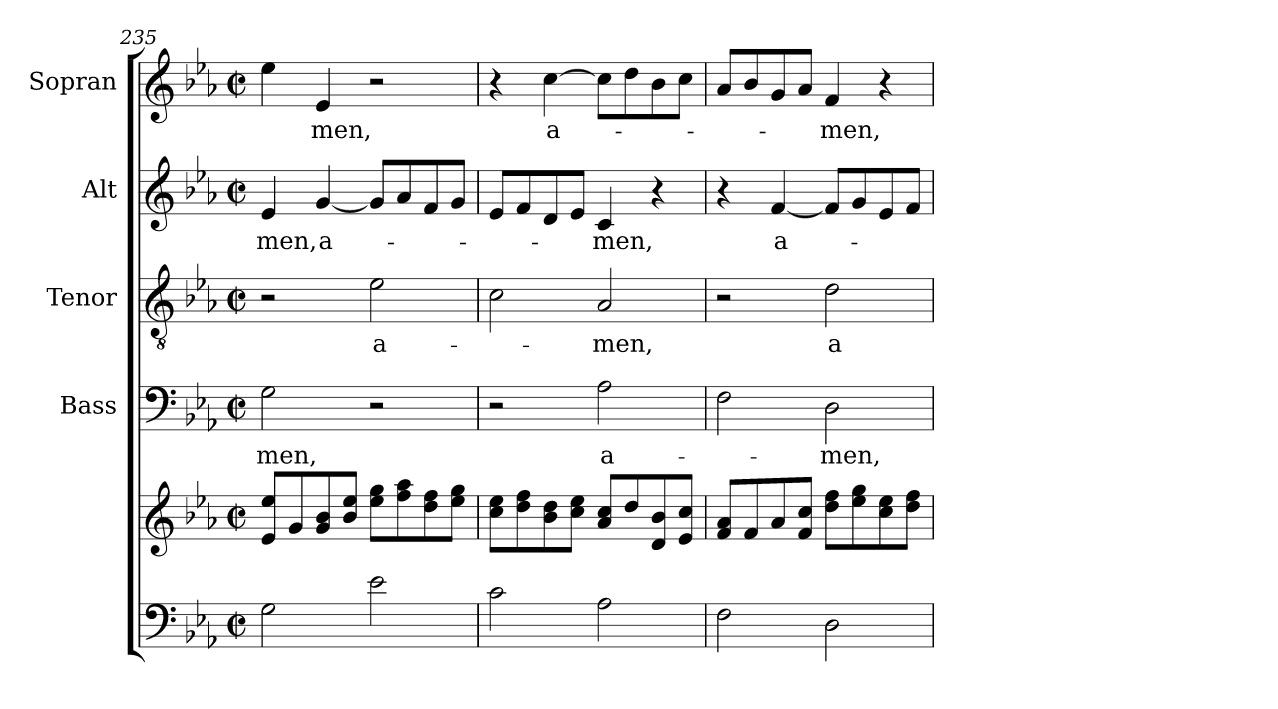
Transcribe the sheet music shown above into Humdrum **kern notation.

**kern	**kern	**kern	**text	**kern	**text	**kern	**text	**kern	**text
*part5	*part5	*part4	*part4	*part3	*part3	*part2	*part2	*part1	*part1
*staff6	*staff5	*staff4	*staff4	*staff3	*staff3	*staff2	*staff2	*staff1	*staff1
*	*	*I"Bass	*	*I"Tenor	*	*I"Alt	*	*I"Sopran	*
*	*	*I'B.	*	*I'T.	*	*I'A.	*	*I'S.	*
!!LO:PB:g=z
*clefF4	*clefG2	*clefF4	*	*clefGv2	*	*clefG2	*	*clefG2	*
*k[b-e-a-]	*k[b-e-a-]	*k[b-e-a-]	*	*k[b-e-a-]	*	*k[b-e-a-]	*	*k[b-e-a-]	*
*E-:	*E-:	*E-:	*	*E-:	*	*E-:	*	*E-:	*
*M2/2	*M2/2	*M2/2	*	*M2/2	*	*M2/2	*	*M2/2	*
*met(c|)	*met(c|)	*met(c|)	*	*met(c|)	*	*met(c|)	*	*met(c|)	*
=235	=235	=235	=235	=235	=235	=235	=235	=235	=235
!	!	!	!LO:LY:b	!	!	!	!LO:LY:b	!	!
2G\	8e-/ 8ee-/L	2G\	-men,	2r	.	4e-/	-men,	4ee-\	.
.	8g/	.	.	.	.	.	.	.	.
!	!	!	!	!	!	!	!LO:LY:b	!	!LO:LY:b
.	8g/ 8b-/	.	.	.	.	[4g/	a-	4e-/	-men,
.	8b-/ 8ee-/J	.	.	.	.	.	.	.	.
!	!	!	!	!	!LO:LY:b	!	!	!	!
2e-\	8ee-\ 8gg\L	2r	.	2e-\	a-	8g/L]	.	2r	.
.	8ff\ 8aa-\	.	.	.	.	8a-/	.	.	.
.	8dd\ 8ff\	.	.	.	.	8f/	.	.	.
.	8ee-\ 8gg\J	.	.	.	.	8g/J	.	.	.
=236	=236	=236	=236	=236	=236	=236	=236	=236	=236
2c\	8cc\ 8ee-\L	2r	.	2c\	.	8e-/L	.	4r	.
.	8dd\ 8ff\	.	.	.	.	8f/	.	.	.
!	!	!	!	!	!	!	!	!	!LO:LY:b
.	8b-\ 8dd\	.	.	.	.	8d/	.	[4cc\	a-
.	8cc\ 8ee-\J	.	.	.	.	8e-/J	.	.	.
!	!	!	!LO:LY:b	!	!LO:LY:b	!	!LO:LY:b	!	!
2A-\	8a-/ 8cc/L	2A-\	a-	2A-/	-men,	4c/	-men,	8cc\L]	.
.	8dd/	.	.	.	.	.	.	8dd\	.
.	8d/ 8b-/	.	.	.	.	4r	.	8b-\	.
.	8e-/ 8cc/J	.	.	.	.	.	.	8cc\J	.
=237	=237	=237	=237	=237	=237	=237	=237	=237	=237
2F\	8f/ 8a-/L	2F\	.	2r	.	4r	.	8a-/L	.
.	8f/	.	.	.	.	.	.	8b-/	.
!	!	!	!	!	!	!	!LO:LY:b	!	!
.	8a-/	.	.	.	.	[4f/	a-	8g/	.
.	8f/ 8cc/J	.	.	.	.	.	.	8a-/J	.
!	!	!	!LO:LY:b	!	!LO:LY:b	!	!	!	!LO:LY:b
2D\	8dd\ 8ff\L	2D\	-men,	2d\	a-	8f/L]	.	4f/	-men,
.	8ee-\ 8gg\	.	.	.	.	8g/	.	.	.
.	8cc\ 8ee-\	.	.	.	.	8e-/	.	4r	.
.	8dd\ 8ff\J	.	.	.	.	8f/J	.	.	.
=	=	=	=	=	=	=	=	=	=
*-	*-	*-	*-	*-	*-	*-	*-	*-	*-
